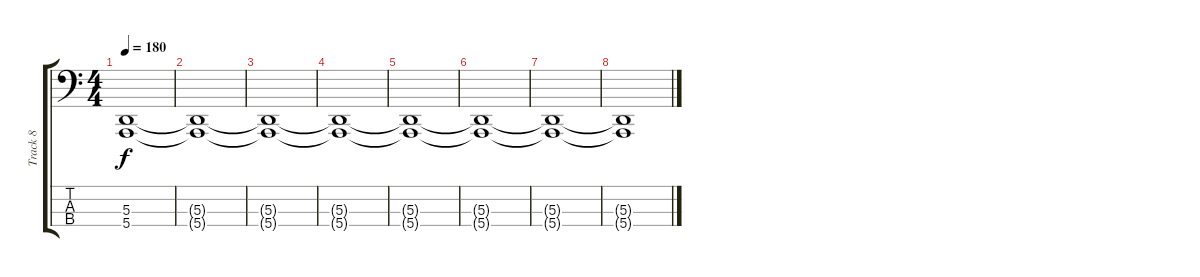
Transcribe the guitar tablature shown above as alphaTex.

\track ("Track 8" "Track 8") {instrument synthbrass1}
\staff {score tabs}
\tuning (G2 D2 A1 E1) {hide}
\ts (4 4)
\tempo 180
\clef f4
\ks c
(5.3{t} 5.4{t}).1{dy f} |
(5.3{t} 5.4{t}).1 |
(5.3{t} 5.4{t}).1 |
(5.3{t} 5.4{t}).1{volume 0} |
(5.3{t} 5.4{t}).1 |
(5.3{t} 5.4{t}).1 |
(5.3{t} 5.4{t}).1 |
(5.3{t} 5.4{t}).1
